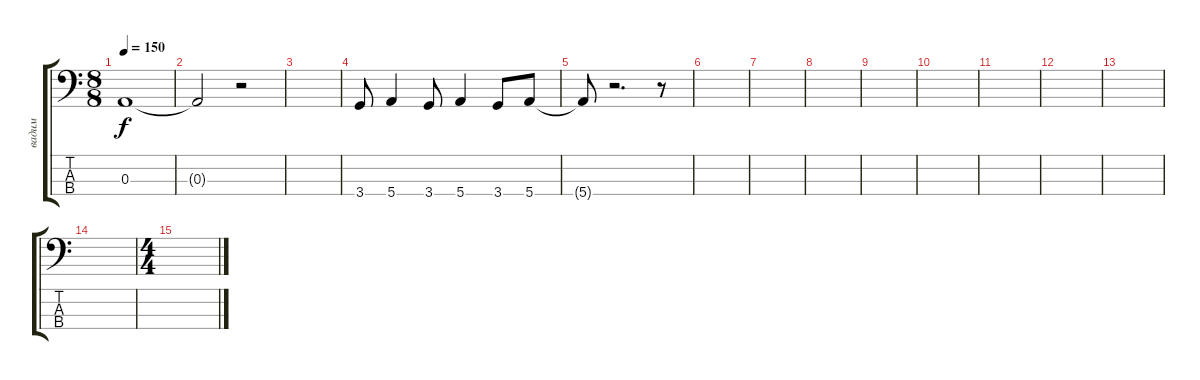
\track ("вадим" "вадим") {instrument electricbasspick}
\staff {score tabs}
\tuning (G2 D2 A1 E1) {hide}
\ts (8 8)
\tempo 150
\clef f4
\ks c
0.3{t}.1{dy f} |
0.3{t}.2 r.2 |
|
3.4.8 5.4.4 3.4.8 5.4.4 3.4.8 5.4.8 |
5.4{t}.8 r.2{d} r.8 |
|
|
|
|
|
|
|
|
|
\ts (4 4)
